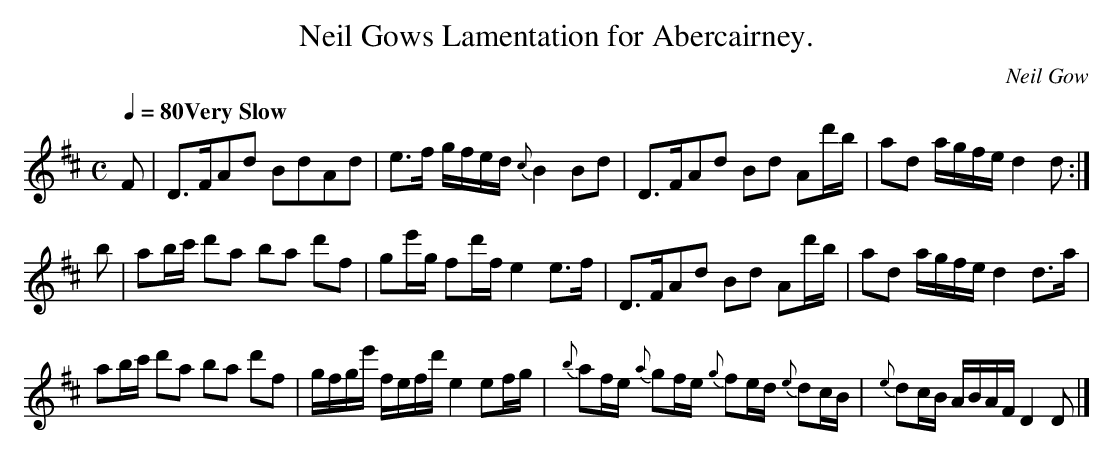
X:1
T:Neil Gows Lamentation for Abercairney.
C:Neil Gow
M:C
L:1/8
Q:1/4=80 "Very Slow"
K:D
F|  D>FAd    BdAd                    |   e>f       g/f/e/d/ {c}B2Bd   |\
    D>FAd    Bd Ad'/b/               |   ad        a/g/f/e/     d2 d   :|
b|  ab/c'/   d'a      ba       d'f   |   ge'/g/    fd'/f/       e2 e>f  |\
    D>FAd             Bd       Ad'/b/|   ad        a/g/f/e/     d2 d>a  |
    ab/c'/   d'a      ba       d'f   |   g/f/g/e'/ f/e/f/d'/    e2 ef/g/|\
 {b}af/e/ {a}gf/e/ {g}fe/d/ {e}dc/B/ |{e}dc/B/     A/B/A/F/     D2 D   |]
